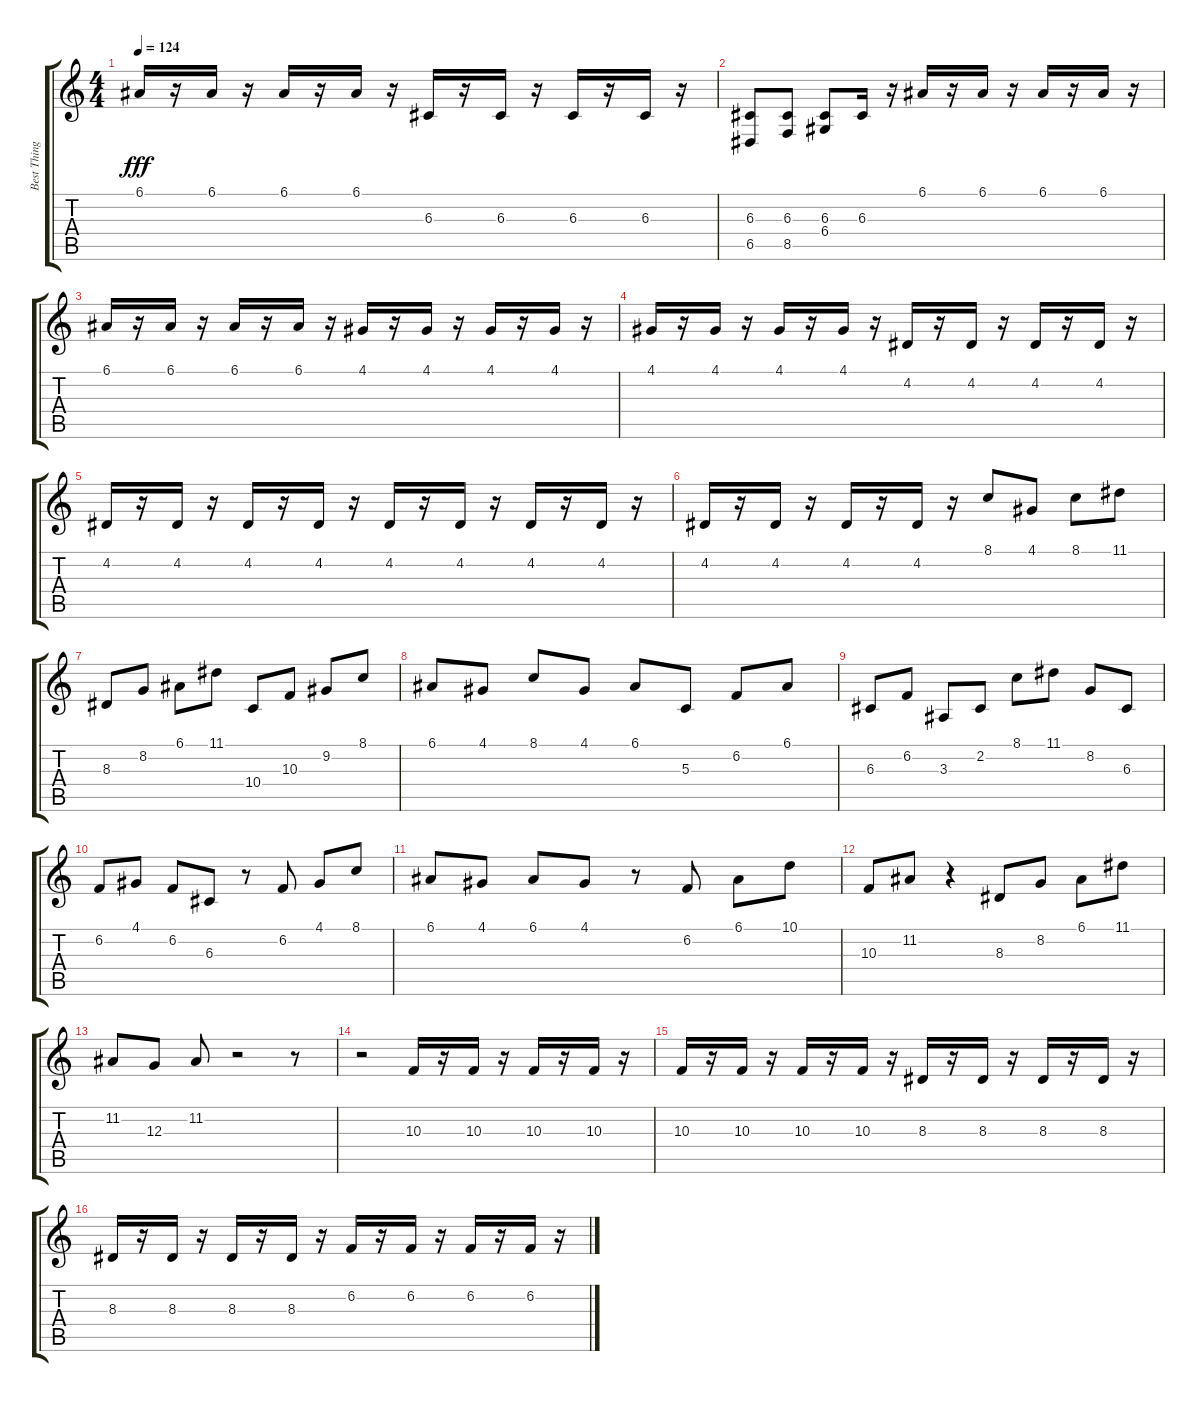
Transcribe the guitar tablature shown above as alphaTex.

\track ("Best Thing\"" "Best Thing") {instrument drawbarorgan}
\staff {score tabs}
\tuning (E4 B3 G3 D3 A2 E2) {hide}
\ts (4 4)
\tempo 124
\clef g2
\ks c
6.1.16{dy fff} r.16 6.1.16 r.16 6.1.16 r.16 6.1.16 r.16 6.3.16 r.16 6.3.16 r.16 6.3.16 r.16 6.3.16 r.16 |
(6.3 6.5).8 (6.3 8.5).8 (6.3 6.4).8 6.3.16 r.16 6.1.16 r.16 6.1.16 r.16 6.1.16 r.16 6.1.16 r.16 |
6.1.16 r.16 6.1.16 r.16 6.1.16 r.16 6.1.16 r.16 4.1.16 r.16 4.1.16 r.16 4.1.16 r.16 4.1.16 r.16 |
4.1.16 r.16 4.1.16 r.16 4.1.16 r.16 4.1.16 r.16 4.2.16 r.16 4.2.16 r.16 4.2.16 r.16 4.2.16 r.16 |
4.2.16 r.16 4.2.16 r.16 4.2.16 r.16 4.2.16 r.16 4.2.16 r.16 4.2.16 r.16 4.2.16 r.16 4.2.16 r.16 |
4.2.16 r.16 4.2.16 r.16 4.2.16 r.16 4.2.16 r.16 8.1.8 4.1.8 8.1.8 11.1.8 |
8.3.8 8.2.8 6.1.8 11.1.8 10.4.8 10.3.8 9.2.8 8.1.8 |
6.1.8 4.1.8 8.1.8 4.1.8 6.1.8 5.3.8 6.2.8 6.1.8 |
6.3.8 6.2.8 3.3.8 2.2.8 8.1.8 11.1.8 8.2.8 6.3.8 |
6.2.8 4.1.8 6.2.8 6.3.8 r.8 6.2.8 4.1.8 8.1.8 |
6.1.8 4.1.8 6.1.8 4.1.8 r.8 6.2.8 6.1.8 10.1.8 |
10.3.8 11.2.8 r.4 8.3.8 8.2.8 6.1.8 11.1.8 |
11.2.8 12.3.8 11.2.8 r.2 r.8 |
r.2 10.3.16 r.16 10.3.16 r.16 10.3.16 r.16 10.3.16 r.16 |
10.3.16 r.16 10.3.16 r.16 10.3.16 r.16 10.3.16 r.16 8.3.16 r.16 8.3.16 r.16 8.3.16 r.16 8.3.16 r.16 |
8.3.16 r.16 8.3.16 r.16 8.3.16 r.16 8.3.16 r.16 6.2.16 r.16 6.2.16 r.16 6.2.16 r.16 6.2.16 r.16
